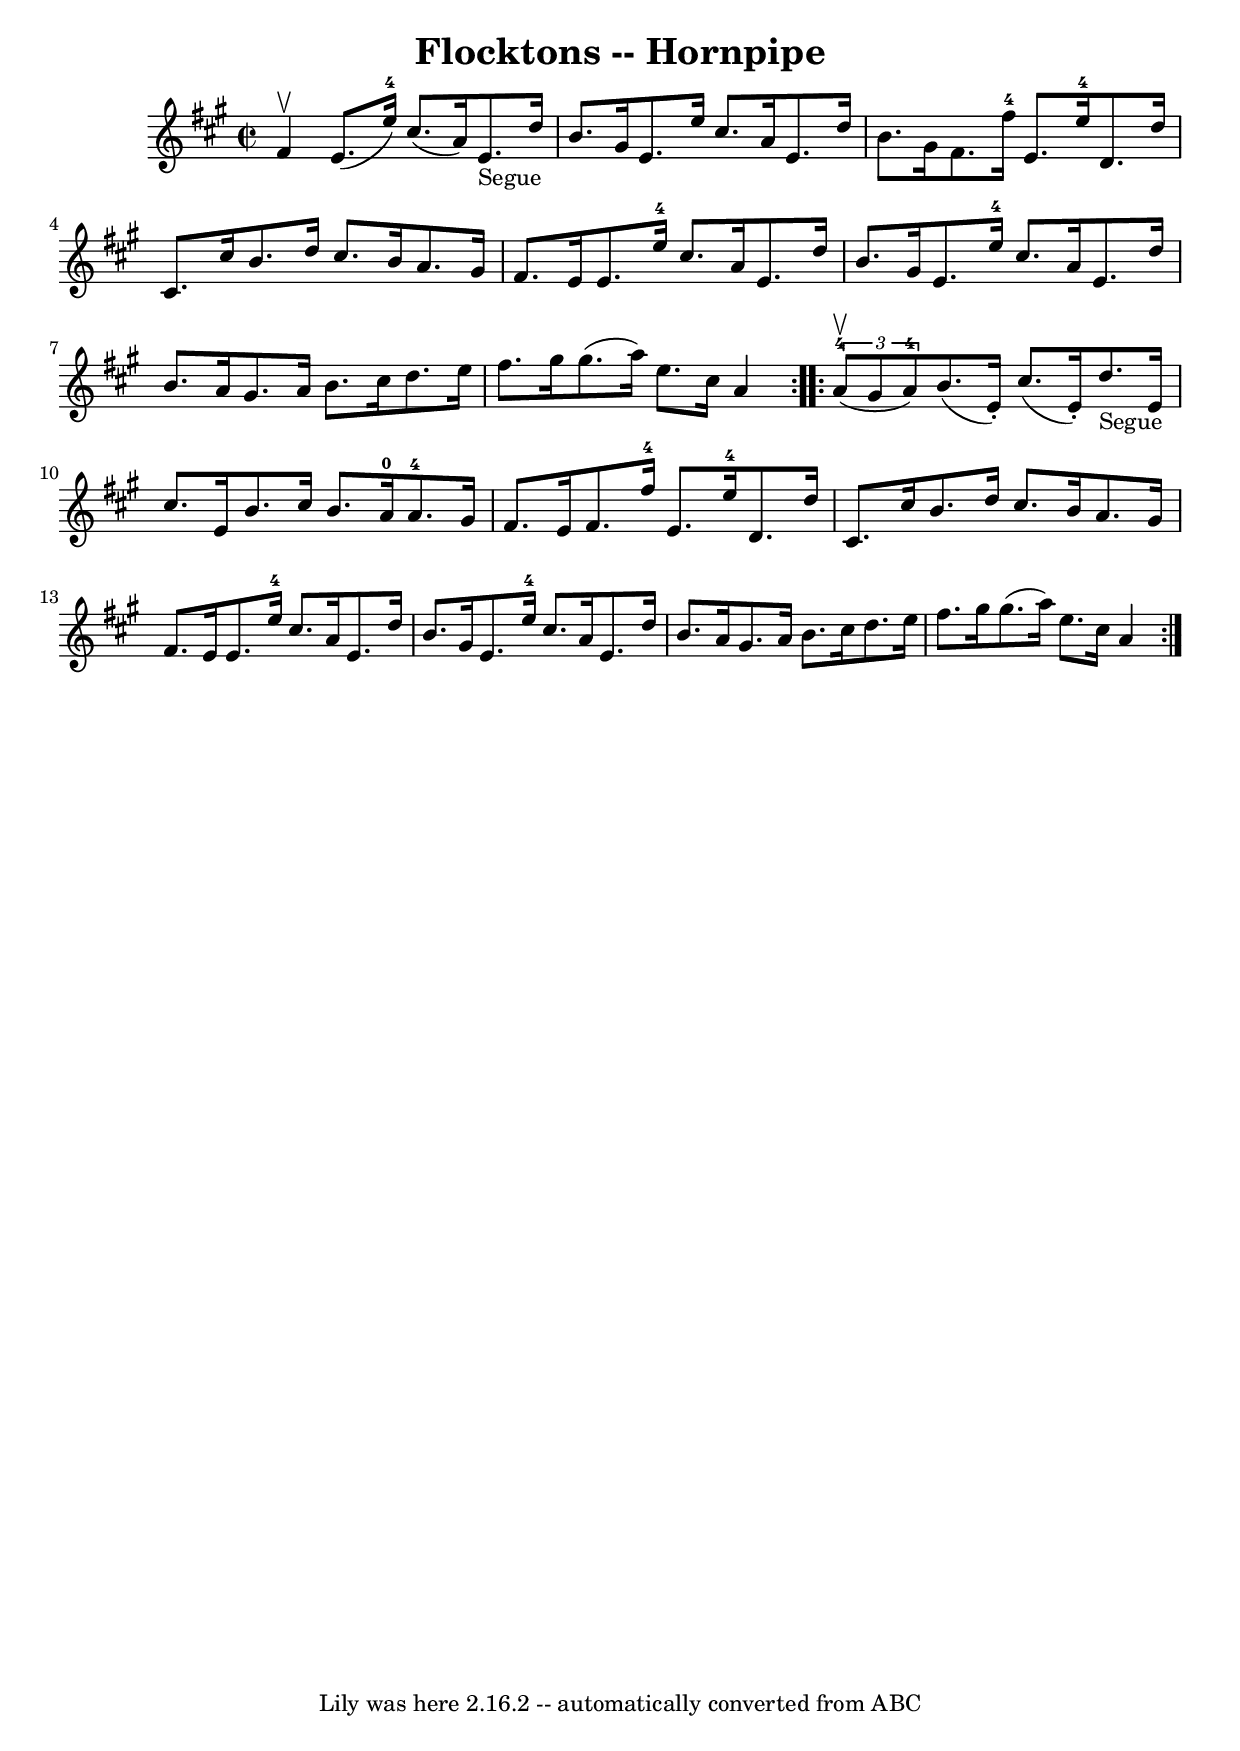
\version "2.16.2"
\include "Mammoth.ily"
\header {
  %% book = "Cole's 1000 Fiddle Tunes"
  crossRefNumber = "1"
  footnotes = ""
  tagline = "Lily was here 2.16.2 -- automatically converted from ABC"
  title = "Flocktons -- Hornpipe"

}
voicedefault =  {



  \repeat volta 2 {

    \override Staff.TimeSignature #'style = #'C
    \time 2/2 
    \key a \major
 fis'4^\upbow |
    e'8. (e''16-4)   
    cis''8. (a'16) e'8._"Segue" d''16 b'8. gis'16  |
    
    e'8. e''16 cis''8. a'16 e'8. d''16 b'8. gis'16  |
    
    fis'8. fis''16-4 e'8. e''16-4 d'8. d''16 cis'8.    
    cis''16  |
    b'8. d''16 cis''8. b'16 a'8. gis'16    
    fis'8. e'16  |
    e'8. e''16-4 cis''8. a'16 e'8.    
    d''16 b'8. gis'16  |
    e'8. e''16-4 cis''8. a'16    
    e'8. d''16 b'8. a'16  |
    gis'8. a'16 b'8. cis''16   
    d''8. e''16 fis''8. gis''16  |
    gis''8. (a''16) e''8. 
    cis''16 a'4  
  }     
  \repeat volta 2 {
    \times 2/3 { a'8-4(^\upbow  
		 gis'8 a'8-4) 
	       } |
    b'8. (e'16 -.) cis''8. (e'16 -.) 
    d''8._"Segue" e'16 cis''8. e'16  |
    b'8. cis''16    
    b'8. a'16-0 a'8.-4 gis'16 fis'8. e'16  |
    fis'8. 
    fis''16-4 e'8. e''16-4 d'8. d''16 cis'8. cis''16  
    |
    b'8. d''16 cis''8. b'16 a'8. gis'16 fis'8. e'16 
    |
    e'8. e''16-4 cis''8. a'16 e'8. d''16 b'8.    
    gis'16  |
    e'8. e''16-4 cis''8. a'16 e'8. d''16    
    b'8. a'16  |
    gis'8. a'16 b'8. cis''16 d''8. e''16  
    fis''8. gis''16  |
    gis''8. (a''16) e''8. cis''16    
    a'4  
  }   

}

\score{
  <<

    \context Staff="default"
    {
      \voicedefault 
      
    }

  >>
  \layout {
    
  }
  \midi {
  }

}
